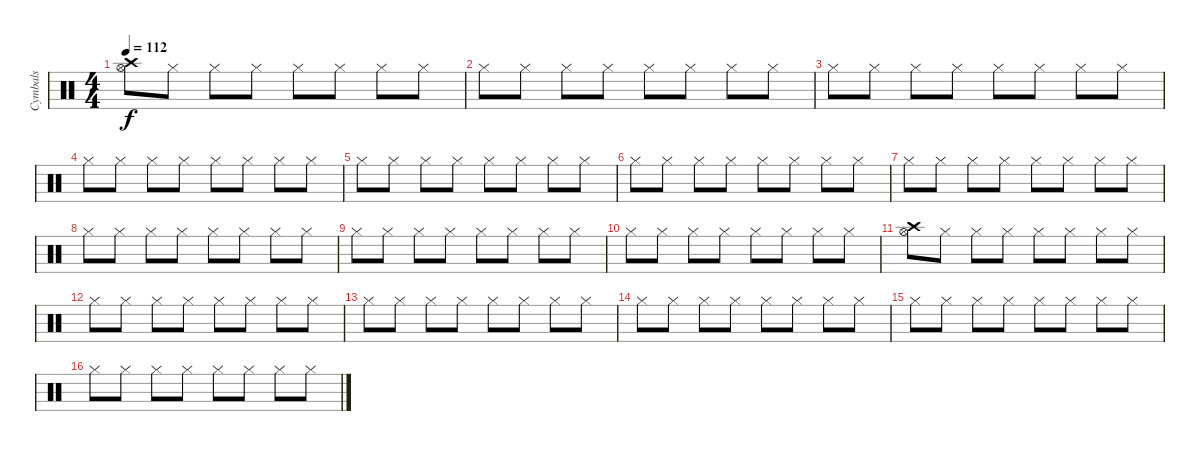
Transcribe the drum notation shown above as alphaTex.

\track ("Cymbals" "Cymbals") {instrument percussion}
\staff {score}
\articulation defaults
\ts (4 4)
\tempo 112
\clef neutral
\ks c
("Crash high (hit)" "Hi-Hat (open)").8{dy f} "Hi-Hat (closed)".8 "Hi-Hat (closed)".8 "Hi-Hat (closed)".8 "Hi-Hat (closed)".8 "Hi-Hat (closed)".8 "Hi-Hat (closed)".8 "Hi-Hat (closed)".8 |
"Hi-Hat (closed)".8 "Hi-Hat (closed)".8 "Hi-Hat (closed)".8 "Hi-Hat (closed)".8 "Hi-Hat (closed)".8 "Hi-Hat (closed)".8 "Hi-Hat (closed)".8 "Hi-Hat (closed)".8 |
"Hi-Hat (closed)".8 "Hi-Hat (closed)".8 "Hi-Hat (closed)".8 "Hi-Hat (closed)".8 "Hi-Hat (closed)".8 "Hi-Hat (closed)".8 "Hi-Hat (closed)".8 "Hi-Hat (closed)".8 |
"Hi-Hat (closed)".8 "Hi-Hat (closed)".8 "Hi-Hat (closed)".8 "Hi-Hat (closed)".8 "Hi-Hat (closed)".8 "Hi-Hat (closed)".8 "Hi-Hat (closed)".8 "Hi-Hat (closed)".8 |
"Hi-Hat (closed)".8 "Hi-Hat (closed)".8 "Hi-Hat (closed)".8 "Hi-Hat (closed)".8 "Hi-Hat (closed)".8 "Hi-Hat (closed)".8 "Hi-Hat (closed)".8 "Hi-Hat (closed)".8 |
"Hi-Hat (closed)".8 "Hi-Hat (closed)".8 "Hi-Hat (closed)".8 "Hi-Hat (closed)".8 "Hi-Hat (closed)".8 "Hi-Hat (closed)".8 "Hi-Hat (closed)".8 "Hi-Hat (closed)".8 |
"Hi-Hat (closed)".8 "Hi-Hat (closed)".8 "Hi-Hat (closed)".8 "Hi-Hat (closed)".8 "Hi-Hat (closed)".8 "Hi-Hat (closed)".8 "Hi-Hat (closed)".8 "Hi-Hat (closed)".8 |
"Hi-Hat (closed)".8 "Hi-Hat (closed)".8 "Hi-Hat (closed)".8 "Hi-Hat (closed)".8 "Hi-Hat (closed)".8 "Hi-Hat (closed)".8 "Hi-Hat (closed)".8 "Hi-Hat (closed)".8 |
"Hi-Hat (closed)".8 "Hi-Hat (closed)".8 "Hi-Hat (closed)".8 "Hi-Hat (closed)".8 "Hi-Hat (closed)".8 "Hi-Hat (closed)".8 "Hi-Hat (closed)".8 "Hi-Hat (closed)".8 |
"Hi-Hat (closed)".8 "Hi-Hat (closed)".8 "Hi-Hat (closed)".8 "Hi-Hat (closed)".8 "Hi-Hat (closed)".8 "Hi-Hat (closed)".8 "Hi-Hat (closed)".8 "Hi-Hat (closed)".8 |
("Crash high (hit)" "Hi-Hat (open)").8 "Hi-Hat (closed)".8 "Hi-Hat (closed)".8 "Hi-Hat (closed)".8 "Hi-Hat (closed)".8 "Hi-Hat (closed)".8 "Hi-Hat (closed)".8 "Hi-Hat (closed)".8 |
"Hi-Hat (closed)".8 "Hi-Hat (closed)".8 "Hi-Hat (closed)".8 "Hi-Hat (closed)".8 "Hi-Hat (closed)".8 "Hi-Hat (closed)".8 "Hi-Hat (closed)".8 "Hi-Hat (closed)".8 |
"Hi-Hat (closed)".8 "Hi-Hat (closed)".8 "Hi-Hat (closed)".8 "Hi-Hat (closed)".8 "Hi-Hat (closed)".8 "Hi-Hat (closed)".8 "Hi-Hat (closed)".8 "Hi-Hat (closed)".8 |
"Hi-Hat (closed)".8 "Hi-Hat (closed)".8 "Hi-Hat (closed)".8 "Hi-Hat (closed)".8 "Hi-Hat (closed)".8 "Hi-Hat (closed)".8 "Hi-Hat (closed)".8 "Hi-Hat (closed)".8 |
"Hi-Hat (closed)".8 "Hi-Hat (closed)".8 "Hi-Hat (closed)".8 "Hi-Hat (closed)".8 "Hi-Hat (closed)".8 "Hi-Hat (closed)".8 "Hi-Hat (closed)".8 "Hi-Hat (closed)".8 |
"Hi-Hat (closed)".8 "Hi-Hat (closed)".8 "Hi-Hat (closed)".8 "Hi-Hat (closed)".8 "Hi-Hat (closed)".8 "Hi-Hat (closed)".8 "Hi-Hat (closed)".8 "Hi-Hat (closed)".8
